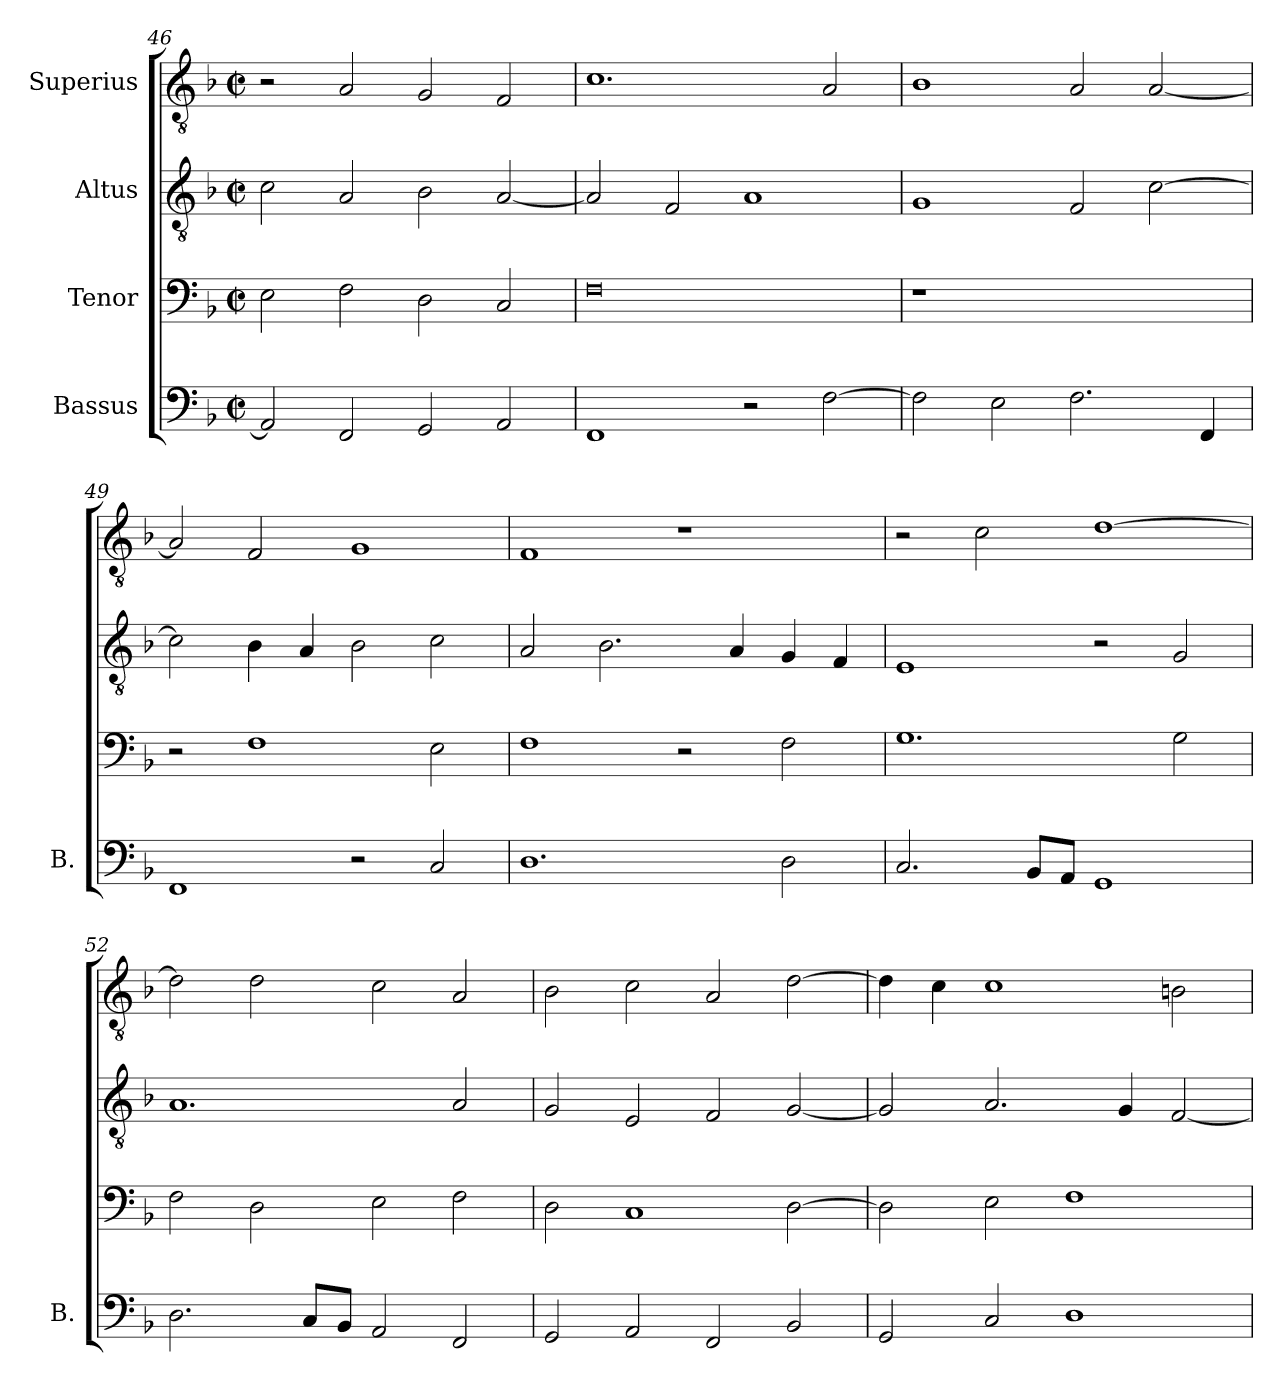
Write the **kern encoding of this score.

**kern	**kern	**kern	**kern
*part4	*part3	*part2	*part1
*staff4	*staff3	*staff2	*staff1
*I"Bassus	*I"Tenor	*I"Altus	*I"Superius
*I'B.	*	*	*
*clefF4	*clefF4	*clefGv2	*clefGv2
*	*	*ITrd7c12	*ITrd7c12
*k[b-]	*k[b-]	*k[b-]	*k[b-]
*F:	*F:	*F:	*F:
*M2/2	*M2/2	*M2/2	*M2/2
*met(c|)	*met(c|)	*met(c|)	*met(c|)
=46	=46	=46	=46
2AAi/]	2Ei\	2Ci\	2r
2FFi/	2Fi\	2AAi/	2AAi/
2GGi/	2Di\	2BB-i\	2GGi/
2AAi/	2Ci/	[<2AAi/	2FFi/
!!LO:LB:g=z
=47	=47	=47	=47
1FFi	0Fi	2AAi/]	1.Ci
.	.	2FFi/	.
2r	.	1AAi	.
[>2Fi\	.	.	2AAi/
=48	=48	=48	=48
!	!LO:N:vis=1	!	!
2Fi\]	1r	1GGi	1BB-i
2Ei\	.	.	.
2.Fi\	1ryy	2FFi/	2AAi/
.	.	[>2Ci\	[<2AAi/
4FFi/	.	.	.
=49	=49	=49	=49
1FFi	2r	2Ci\]	2AAi/]
.	1Fi	4BB-i\	2FFi/
.	.	4AAi/	.
2r	.	2BB-i\	1GGi
2Ci/	2Ei\	2Ci\	.
=50	=50	=50	=50
1.Di	1Fi	2AAi/	1FFi
.	.	2.BB-i\	.
.	2r	.	1r
.	.	4AAi/	.
2Di\	2Fi\	4GGi/	.
.	.	4FFi/	.
=51	=51	=51	=51
2.Ci/	1.Gi	1EEi	2r
.	.	.	2Ci\
8BB-i/L	.	.	.
8AAi/J	.	.	.
1GGi	.	2r	[>1Di
.	2Gi\	2GGi/	.
!!LO:PB:g=z
=52	=52	=52	=52
2.Di\	2Fi\	1.AAi	2Di\]
.	2Di\	.	2Di\
8Ci/L	.	.	.
8BB-i/J	.	.	.
2AAi/	2Ei\	.	2Ci\
2FFi/	2Fi\	2AAi/	2AAi/
=53	=53	=53	=53
2GGi/	2Di\	2GGi/	2BB-i\
2AAi/	1Ci	2EEi/	2Ci\
2FFi/	.	2FFi/	2AAi/
2BB-i/	[>2Di\	[<2GGi/	[>2Di\
=54	=54	=54	=54
2GGi/	2Di\]	2GGi/]	4Di\]
.	.	.	4Ci\
2Ci/	2Ei\	2.AAi/	1Ci
1Di	1Fi	.	.
.	.	4GGi/	.
.	.	[<2FFi/	2BBni\
=	=	=	=
*-	*-	*-	*-
